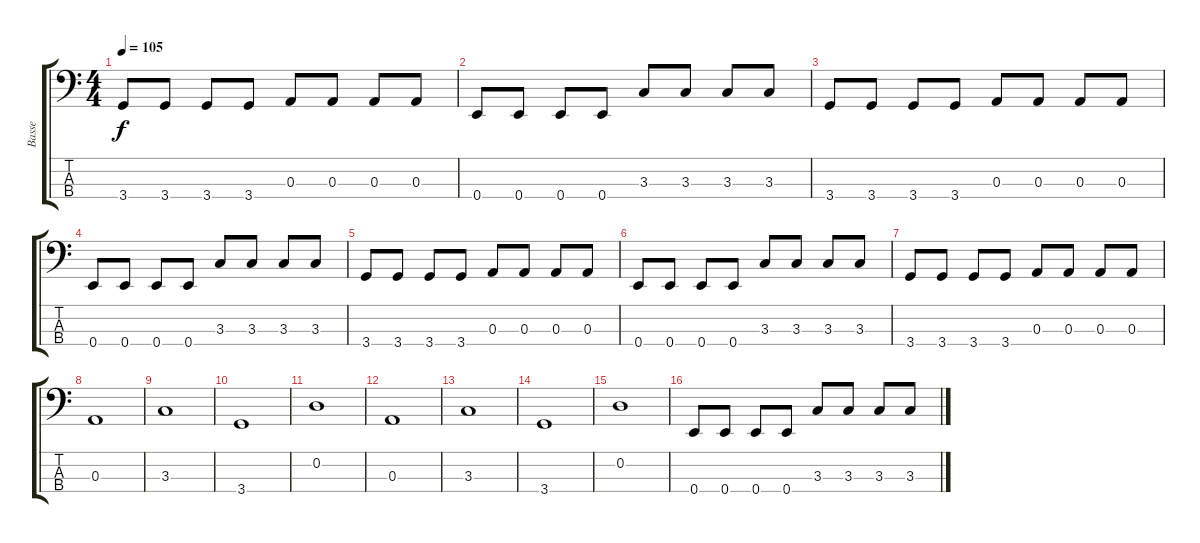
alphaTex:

\track ("Basse" "Basse") {instrument electricbassfinger}
\staff {score tabs}
\tuning (G2 D2 A1 E1) {hide}
\ts (4 4)
\tempo 105
\clef f4
\ks c
3.4.8{dy f} 3.4.8 3.4.8 3.4.8 0.3.8 0.3.8 0.3.8 0.3.8 |
0.4.8 0.4.8 0.4.8 0.4.8 3.3.8 3.3.8 3.3.8 3.3.8 |
3.4.8 3.4.8 3.4.8 3.4.8 0.3.8 0.3.8 0.3.8 0.3.8 |
0.4.8 0.4.8 0.4.8 0.4.8 3.3.8 3.3.8 3.3.8 3.3.8 |
3.4.8 3.4.8 3.4.8 3.4.8 0.3.8 0.3.8 0.3.8 0.3.8 |
0.4.8 0.4.8 0.4.8 0.4.8 3.3.8 3.3.8 3.3.8 3.3.8 |
3.4.8 3.4.8 3.4.8 3.4.8 0.3.8 0.3.8 0.3.8 0.3.8 |
0.3.1 |
3.3.1 |
3.4.1 |
0.2.1 |
0.3.1 |
3.3.1 |
3.4.1 |
0.2.1 |
0.4.8 0.4.8 0.4.8 0.4.8 3.3.8 3.3.8 3.3.8 3.3.8
